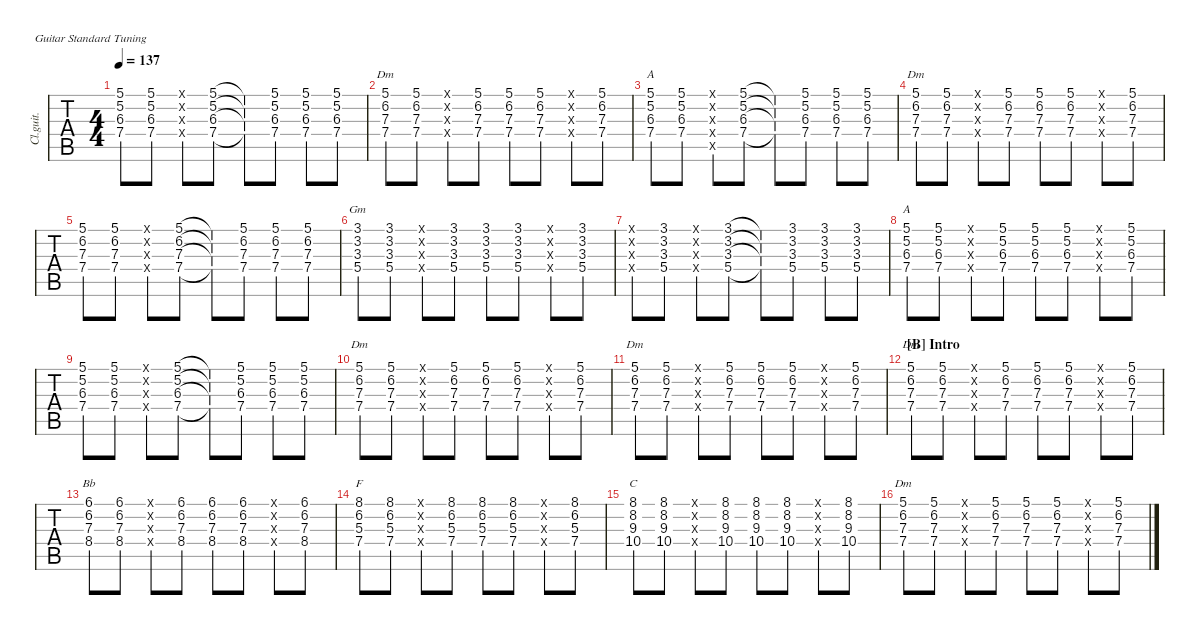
\defaultSystemsLayout 4
\hideDynamics
\bracketExtendMode nobrackets
\track ("Guitar2" "Cl.guit.") {defaultSystemsLayout 4 instrument electricguitarclean}
\staff {tabs}
\tuning (E4 B3 G3 D3 A2 E2)
\chord ("Dm" 1 3 2 0 x x) {showdiagram false showfingering false}
\chord ("Bb" 1 3 3 3 1 x) {showdiagram false showfingering false barre 1}
\chord ("F" 1 1 2 3 3 1) {showdiagram false showfingering false barre (1 1)}
\chord ("C" 0 1 0 2 3 0) {showdiagram false showfingering false}
\chord ("Dm" 5 6 7 7 x x) {firstfret 5 showdiagram false showfingering false}
\chord ("A" 5 5 7 7 x x) {firstfret 5 showdiagram false showfingering false barre 5}
\chord ("Gm" 3 3 3 5 x x) {showdiagram false showfingering false barre (3 3)}
\chord ("A" 5 5 6 7 x x) {firstfret 5 showdiagram false showfingering false barre 5}
\ts (4 4)
\tempo 137
\clef g2
\ks f
(5.2{acc forcenatural} 7.4{acc forcenatural} 6.3{acc b} 5.1{acc forcenatural}).8{dy mf} (5.2{acc forcenatural} 7.4{acc forcenatural} 6.3{acc b} 5.1{acc forcenatural}).8 (2.4{x acc forcenatural} 0.3{x acc forcenatural} 2.2{x acc b} 3.1{x acc forcenatural}).8 (5.2{acc forcenatural} 7.4{acc forcenatural} 6.3{acc b} 5.1{acc forcenatural}).8 (5.2{t acc forcenatural} 7.4{t acc forcenatural} 6.3{t acc b} 5.1{t acc forcenatural}).8 (5.2{acc forcenatural} 7.4{acc forcenatural} 6.3{acc b} 5.1{acc forcenatural}).8 (5.2{acc forcenatural} 7.4{acc forcenatural} 6.3{acc b} 5.1{acc forcenatural}).8 (5.2{acc forcenatural} 7.4{acc forcenatural} 6.3{acc b} 5.1{acc forcenatural}).8 |
(7.4{acc forcenatural} 7.3{acc forcenatural} 6.2{acc forcenatural} 5.1{acc forcenatural}).8{ch "Dm"} (7.4{acc forcenatural} 7.3{acc forcenatural} 6.2{acc forcenatural} 5.1{acc forcenatural}).8 (0.4{x acc forcenatural} 2.3{x acc forcenatural} 3.2{x acc forcenatural} 1.1{x acc forcenatural}).8 (7.4{acc forcenatural} 7.3{acc forcenatural} 6.2{acc forcenatural} 5.1{acc forcenatural}).8 (7.4{acc forcenatural} 7.3{acc forcenatural} 6.2{acc forcenatural} 5.1{acc forcenatural}).8 (7.4{acc forcenatural} 7.3{acc forcenatural} 6.2{acc forcenatural} 5.1{acc forcenatural}).8 (0.4{x acc forcenatural} 2.3{x acc forcenatural} 3.2{x acc forcenatural} 1.1{x acc forcenatural}).8 (7.4{acc forcenatural} 7.3{acc forcenatural} 6.2{acc forcenatural} 5.1{acc forcenatural}).8 |
(7.4{acc forcenatural} 6.3{acc b} 5.2{acc forcenatural} 5.1{acc forcenatural}).8{ch "A"} (7.4{acc forcenatural} 6.3{acc b} 5.2{acc forcenatural} 5.1{acc forcenatural}).8 (0.5{x acc forcenatural} 2.4{x acc forcenatural} 2.3{x acc forcenatural} 3.2{x acc forcenatural} 0.1{x acc forcenatural}).8 (7.4{acc forcenatural} 6.3{acc b} 5.2{acc forcenatural} 5.1{acc forcenatural}).8 (7.4{t acc forcenatural} 6.3{t acc b} 5.2{t acc forcenatural} 5.1{t acc forcenatural}).8 (7.4{acc forcenatural} 6.3{acc b} 5.2{acc forcenatural} 5.1{acc forcenatural}).8 (7.4{acc forcenatural} 6.3{acc b} 5.2{acc forcenatural} 5.1{acc forcenatural}).8 (7.4{acc forcenatural} 6.3{acc b} 5.2{acc forcenatural} 5.1{acc forcenatural}).8 |
(7.4{acc forcenatural} 7.3{acc forcenatural} 6.2{acc forcenatural} 5.1{acc forcenatural}).8{ch "Dm"} (7.4{acc forcenatural} 7.3{acc forcenatural} 6.2{acc forcenatural} 5.1{acc forcenatural}).8 (0.4{x acc forcenatural} 2.3{x acc forcenatural} 3.2{x acc forcenatural} 1.1{x acc forcenatural}).8 (7.4{acc forcenatural} 7.3{acc forcenatural} 6.2{acc forcenatural} 5.1{acc forcenatural}).8 (7.4{acc forcenatural} 7.3{acc forcenatural} 6.2{acc forcenatural} 5.1{acc forcenatural}).8 (7.4{acc forcenatural} 7.3{acc forcenatural} 6.2{acc forcenatural} 5.1{acc forcenatural}).8 (0.4{x acc forcenatural} 2.3{x acc forcenatural} 3.2{x acc forcenatural} 1.1{x acc forcenatural}).8 (7.4{acc forcenatural} 7.3{acc forcenatural} 6.2{acc forcenatural} 5.1{acc forcenatural}).8 |
(7.4{acc forcenatural} 7.3{acc forcenatural} 6.2{acc forcenatural} 5.1{acc forcenatural}).8 (7.4{acc forcenatural} 7.3{acc forcenatural} 6.2{acc forcenatural} 5.1{acc forcenatural}).8 (0.4{x acc forcenatural} 2.3{x acc forcenatural} 3.2{x acc forcenatural} 1.1{x acc forcenatural}).8 (7.4{acc forcenatural} 7.3{acc forcenatural} 6.2{acc forcenatural} 5.1{acc forcenatural}).8 (7.4{t acc forcenatural} 7.3{t acc forcenatural} 6.2{t acc forcenatural} 5.1{t acc forcenatural}).8 (7.4{acc forcenatural} 7.3{acc forcenatural} 6.2{acc forcenatural} 5.1{acc forcenatural}).8 (7.4{acc forcenatural} 7.3{acc forcenatural} 6.2{acc forcenatural} 5.1{acc forcenatural}).8 (7.4{acc forcenatural} 7.3{acc forcenatural} 6.2{acc forcenatural} 5.1{acc forcenatural}).8 |
(5.4{acc forcenatural} 3.3{acc b} 3.2{acc forcenatural} 3.1{acc forcenatural}).8{ch "Gm"} (5.4{acc forcenatural} 3.3{acc b} 3.2{acc forcenatural} 3.1{acc forcenatural}).8 (5.4{x acc forcenatural} 4.3{x acc forcenatural} 3.2{x acc forcenatural} 3.1{x acc forcenatural}).8 (5.4{acc forcenatural} 3.3{acc b} 3.2{acc forcenatural} 3.1{acc forcenatural}).8 (5.4{acc forcenatural} 3.3{acc b} 3.2{acc forcenatural} 3.1{acc forcenatural}).8 (5.4{acc forcenatural} 3.3{acc b} 3.2{acc forcenatural} 3.1{acc forcenatural}).8 (5.4{x acc forcenatural} 4.3{x acc forcenatural} 3.2{x acc forcenatural} 3.1{x acc forcenatural}).8 (5.4{acc forcenatural} 3.3{acc b} 3.2{acc forcenatural} 3.1{acc forcenatural}).8 |
(5.4{x acc forcenatural} 4.3{x acc forcenatural} 3.2{x acc forcenatural} 3.1{x acc forcenatural}).8 (5.4{acc forcenatural} 3.3{acc b} 3.2{acc forcenatural} 3.1{acc forcenatural}).8 (5.4{x acc forcenatural} 4.3{x acc forcenatural} 3.2{x acc forcenatural} 3.1{x acc forcenatural}).8 (5.4{acc forcenatural} 3.3{acc b} 3.2{acc forcenatural} 3.1{acc forcenatural}).8 (5.4{t acc forcenatural} 3.3{t acc b} 3.2{t acc forcenatural} 3.1{t acc forcenatural}).8 (5.4{acc forcenatural} 3.3{acc b} 3.2{acc forcenatural} 3.1{acc forcenatural}).8 (5.4{acc forcenatural} 3.3{acc b} 3.2{acc forcenatural} 3.1{acc forcenatural}).8 (5.4{acc forcenatural} 3.3{acc b} 3.2{acc forcenatural} 3.1{acc forcenatural}).8 |
(5.2{acc forcenatural} 7.4{acc forcenatural} 6.3{acc b} 5.1{acc forcenatural}).8{ch "A"} (5.2{acc forcenatural} 7.4{acc forcenatural} 6.3{acc b} 5.1{acc forcenatural}).8 (2.4{x acc forcenatural} 0.3{x acc forcenatural} 2.2{x acc b} 0.1{x acc forcenatural}).8 (5.2{acc forcenatural} 7.4{acc forcenatural} 6.3{acc b} 5.1{acc forcenatural}).8 (5.2{acc forcenatural} 7.4{acc forcenatural} 6.3{acc b} 5.1{acc forcenatural}).8 (5.2{acc forcenatural} 7.4{acc forcenatural} 6.3{acc b} 5.1{acc forcenatural}).8 (2.4{x acc forcenatural} 0.3{x acc forcenatural} 2.2{x acc b} 0.1{x acc forcenatural}).8 (5.2{acc forcenatural} 7.4{acc forcenatural} 6.3{acc b} 5.1{acc forcenatural}).8 |
(5.2{acc forcenatural} 7.4{acc forcenatural} 6.3{acc b} 5.1{acc forcenatural}).8 (5.2{acc forcenatural} 7.4{acc forcenatural} 6.3{acc b} 5.1{acc forcenatural}).8 (2.4{x acc forcenatural} 0.3{x acc forcenatural} 2.2{x acc b} 3.1{x acc forcenatural}).8 (5.2{acc forcenatural} 7.4{acc forcenatural} 6.3{acc b} 5.1{acc forcenatural}).8 (5.2{t acc forcenatural} 7.4{t acc forcenatural} 6.3{t acc b} 5.1{t acc forcenatural}).8 (5.2{acc forcenatural} 7.4{acc forcenatural} 6.3{acc b} 5.1{acc forcenatural}).8 (5.2{acc forcenatural} 7.4{acc forcenatural} 6.3{acc b} 5.1{acc forcenatural}).8 (5.2{acc forcenatural} 7.4{acc forcenatural} 6.3{acc b} 5.1{acc forcenatural}).8 |
(7.4{acc forcenatural} 7.3{acc forcenatural} 6.2{acc forcenatural} 5.1{acc forcenatural}).8{ch "Dm"} (7.4{acc forcenatural} 7.3{acc forcenatural} 6.2{acc forcenatural} 5.1{acc forcenatural}).8 (0.4{x acc forcenatural} 2.3{x acc forcenatural} 3.2{x acc forcenatural} 1.1{x acc forcenatural}).8 (7.4{acc forcenatural} 7.3{acc forcenatural} 6.2{acc forcenatural} 5.1{acc forcenatural}).8 (7.4{acc forcenatural} 7.3{acc forcenatural} 6.2{acc forcenatural} 5.1{acc forcenatural}).8 (7.4{acc forcenatural} 7.3{acc forcenatural} 6.2{acc forcenatural} 5.1{acc forcenatural}).8 (0.4{x acc forcenatural} 2.3{x acc forcenatural} 3.2{x acc forcenatural} 1.1{x acc forcenatural}).8 (7.4{acc forcenatural} 7.3{acc forcenatural} 6.2{acc forcenatural} 5.1{acc forcenatural}).8 |
(7.4{acc forcenatural} 7.3{acc forcenatural} 6.2{acc forcenatural} 5.1{acc forcenatural}).8{ch "Dm"} (7.4{acc forcenatural} 7.3{acc forcenatural} 6.2{acc forcenatural} 5.1{acc forcenatural}).8 (0.4{x acc forcenatural} 2.3{x acc forcenatural} 3.2{x acc forcenatural} 1.1{x acc forcenatural}).8 (7.4{acc forcenatural} 7.3{acc forcenatural} 6.2{acc forcenatural} 5.1{acc forcenatural}).8 (7.4{acc forcenatural} 7.3{acc forcenatural} 6.2{acc forcenatural} 5.1{acc forcenatural}).8 (7.4{acc forcenatural} 7.3{acc forcenatural} 6.2{acc forcenatural} 5.1{acc forcenatural}).8 (0.4{x acc forcenatural} 2.3{x acc forcenatural} 3.2{x acc forcenatural} 1.1{x acc forcenatural}).8 (7.4{acc forcenatural} 7.3{acc forcenatural} 6.2{acc forcenatural} 5.1{acc forcenatural}).8 |
\section ("B" "Intro")
(7.4{acc forcenatural} 7.3{acc forcenatural} 6.2{acc forcenatural} 5.1{acc forcenatural}).8{ch "Dm"} (7.4{acc forcenatural} 7.3{acc forcenatural} 6.2{acc forcenatural} 5.1{acc forcenatural}).8 (0.4{x acc forcenatural} 2.3{x acc forcenatural} 3.2{x acc forcenatural} 1.1{x acc forcenatural}).8 (7.4{acc forcenatural} 7.3{acc forcenatural} 6.2{acc forcenatural} 5.1{acc forcenatural}).8 (7.4{acc forcenatural} 7.3{acc forcenatural} 6.2{acc forcenatural} 5.1{acc forcenatural}).8 (7.4{acc forcenatural} 7.3{acc forcenatural} 6.2{acc forcenatural} 5.1{acc forcenatural}).8 (0.4{x acc forcenatural} 2.3{x acc forcenatural} 3.2{x acc forcenatural} 1.1{x acc forcenatural}).8 (7.4{acc forcenatural} 7.3{acc forcenatural} 6.2{acc forcenatural} 5.1{acc forcenatural}).8 |
(8.4{acc b} 7.3{acc forcenatural} 6.2{acc forcenatural} 6.1{acc b}).8{ch "Bb"} (8.4{acc b} 7.3{acc forcenatural} 6.2{acc forcenatural} 6.1{acc b}).8 (3.4{x acc forcenatural} 3.3{x acc b} 3.2{x acc forcenatural} 1.1{x acc forcenatural}).8 (8.4{acc b} 7.3{acc forcenatural} 6.2{acc forcenatural} 6.1{acc b}).8 (8.4{acc b} 7.3{acc forcenatural} 6.2{acc forcenatural} 6.1{acc b}).8 (8.4{acc b} 7.3{acc forcenatural} 6.2{acc forcenatural} 6.1{acc b}).8 (3.4{x acc forcenatural} 3.3{x acc b} 3.2{x acc forcenatural} 1.1{x acc forcenatural}).8 (8.4{acc b} 7.3{acc forcenatural} 6.2{acc forcenatural} 6.1{acc b}).8 |
(7.4{acc forcenatural} 5.3{acc forcenatural} 6.2{acc forcenatural} 8.1{acc forcenatural}).8{ch "F"} (7.4{acc forcenatural} 5.3{acc forcenatural} 6.2{acc forcenatural} 8.1{acc forcenatural}).8 (3.4{x acc forcenatural} 2.3{x acc forcenatural} 1.2{x acc forcenatural} 1.1{x acc forcenatural}).8 (7.4{acc forcenatural} 5.3{acc forcenatural} 6.2{acc forcenatural} 8.1{acc forcenatural}).8 (7.4{acc forcenatural} 5.3{acc forcenatural} 6.2{acc forcenatural} 8.1{acc forcenatural}).8 (7.4{acc forcenatural} 5.3{acc forcenatural} 6.2{acc forcenatural} 8.1{acc forcenatural}).8 (3.4{x acc forcenatural} 2.3{x acc forcenatural} 1.2{x acc forcenatural} 1.1{x acc forcenatural}).8 (7.4{acc forcenatural} 5.3{acc forcenatural} 6.2{acc forcenatural} 8.1{acc forcenatural}).8 |
(10.4{acc forcenatural} 9.3{acc forcenatural} 8.2{acc forcenatural} 8.1{acc forcenatural}).8{ch "C"} (10.4{acc forcenatural} 9.3{acc forcenatural} 8.2{acc forcenatural} 8.1{acc forcenatural}).8 (2.4{x acc forcenatural} 0.3{x acc forcenatural} 1.2{x acc forcenatural} 0.1{x acc forcenatural}).8 (10.4{acc forcenatural} 9.3{acc forcenatural} 8.2{acc forcenatural} 8.1{acc forcenatural}).8 (10.4{acc forcenatural} 9.3{acc forcenatural} 8.2{acc forcenatural} 8.1{acc forcenatural}).8 (10.4{acc forcenatural} 9.3{acc forcenatural} 8.2{acc forcenatural} 8.1{acc forcenatural}).8 (2.4{x acc forcenatural} 0.3{x acc forcenatural} 1.2{x acc forcenatural} 0.1{x acc forcenatural}).8 (10.4{acc forcenatural} 9.3{acc forcenatural} 8.2{acc forcenatural} 8.1{acc forcenatural}).8 |
(7.4{acc forcenatural} 7.3{acc forcenatural} 6.2{acc forcenatural} 5.1{acc forcenatural}).8{ch "Dm"} (7.4{acc forcenatural} 7.3{acc forcenatural} 6.2{acc forcenatural} 5.1{acc forcenatural}).8 (0.4{x acc forcenatural} 2.3{x acc forcenatural} 3.2{x acc forcenatural} 1.1{x acc forcenatural}).8 (7.4{acc forcenatural} 7.3{acc forcenatural} 6.2{acc forcenatural} 5.1{acc forcenatural}).8 (7.4{acc forcenatural} 7.3{acc forcenatural} 6.2{acc forcenatural} 5.1{acc forcenatural}).8 (7.4{acc forcenatural} 7.3{acc forcenatural} 6.2{acc forcenatural} 5.1{acc forcenatural}).8 (0.4{x acc forcenatural} 2.3{x acc forcenatural} 3.2{x acc forcenatural} 1.1{x acc forcenatural}).8 (7.4{acc forcenatural} 7.3{acc forcenatural} 6.2{acc forcenatural} 5.1{acc forcenatural}).8
